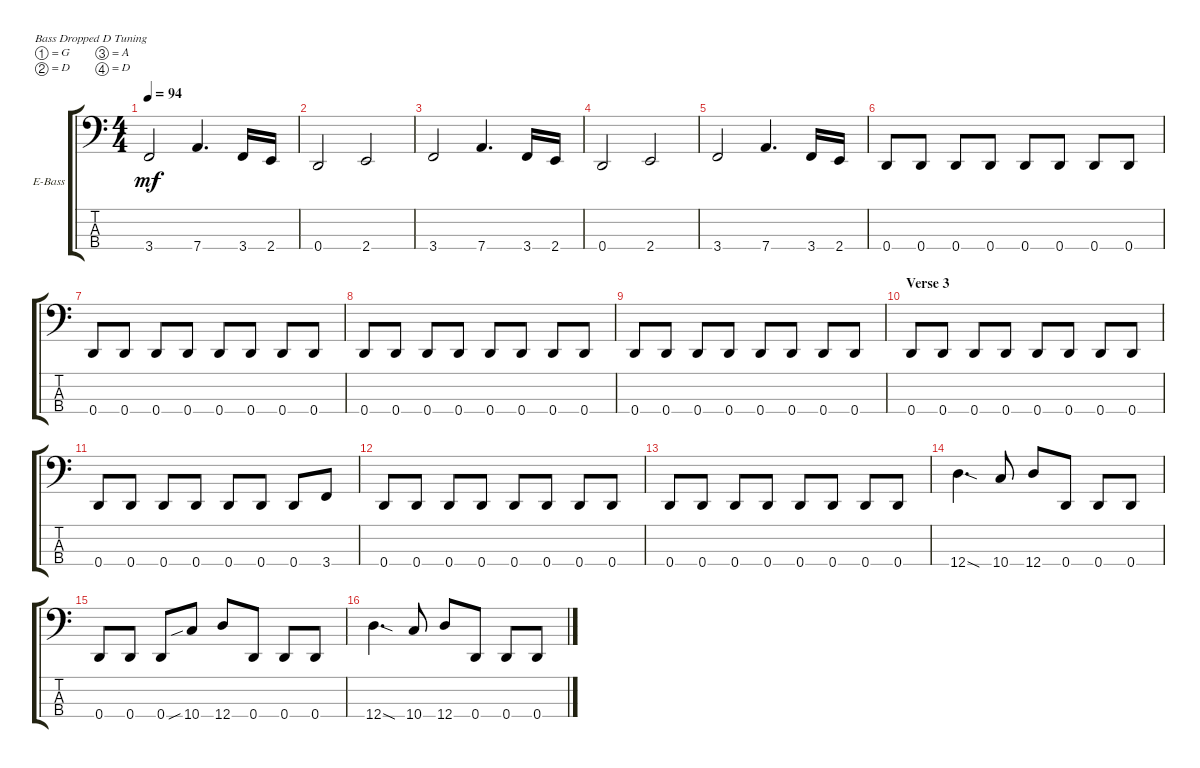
\defaultSystemsLayout 4
\bracketExtendMode groupsimilarinstruments
\firstSystemTrackNameOrientation horizontal
\otherSystemsTrackNameOrientation horizontal
\track ("Electric Bass" "E-Bass") {instrument electricbassfinger}
\staff {score tabs}
\tuning (G2 D2 A1 D1)
\ts (4 4)
\tempo 94
\clef f4
\scale
0.333333
\ks c
3.4.2{dy mf} 7.4.4{d} 3.4.16 2.4.16 |
\scale
0.333333 0.4.2 2.4.2 |
\scale
0.333333 3.4.2 7.4.4{d} 3.4.16 2.4.16 |
\scale
0.333333 0.4.2 2.4.2 |
\scale
0.333333 3.4.2 7.4.4{d} 3.4.16 2.4.16 |
\scale
0.333333 0.4.8 0.4.8 0.4.8 0.4.8 0.4.8 0.4.8 0.4.8 0.4.8 |
\scale
0.333333 0.4.8 0.4.8 0.4.8 0.4.8 0.4.8 0.4.8 0.4.8 0.4.8 |
\scale
0.333333 0.4.8 0.4.8 0.4.8 0.4.8 0.4.8 0.4.8 0.4.8 0.4.8 |
\scale
0.333333 0.4.8 0.4.8 0.4.8 0.4.8 0.4.8 0.4.8 0.4.8 0.4.8 |
\section ("" "Verse 3")
\scale
0.333333 0.4.8 0.4.8 0.4.8 0.4.8 0.4.8 0.4.8 0.4.8 0.4.8 |
\scale
0.333333 0.4.8 0.4.8 0.4.8 0.4.8 0.4.8 0.4.8 0.4.8 3.4.8 |
\scale
0.333333 0.4.8 0.4.8 0.4.8 0.4.8 0.4.8 0.4.8 0.4.8 0.4.8 |
\scale
0.333333 0.4.8 0.4.8 0.4.8 0.4.8 0.4.8 0.4.8 0.4.8 0.4.8 |
\scale
0.333333 12.4{sod}.4{d} 10.4.8 12.4.8 0.4.8 0.4.8 0.4.8 |
\scale
0.333333 0.4.8 0.4.8 0.4.8 10.4{sib}.8 12.4.8 0.4.8 0.4.8 0.4.8 |
\scale
0.333333 12.4{sod}.4{d} 10.4.8 12.4.8 0.4.8 0.4.8 0.4.8
